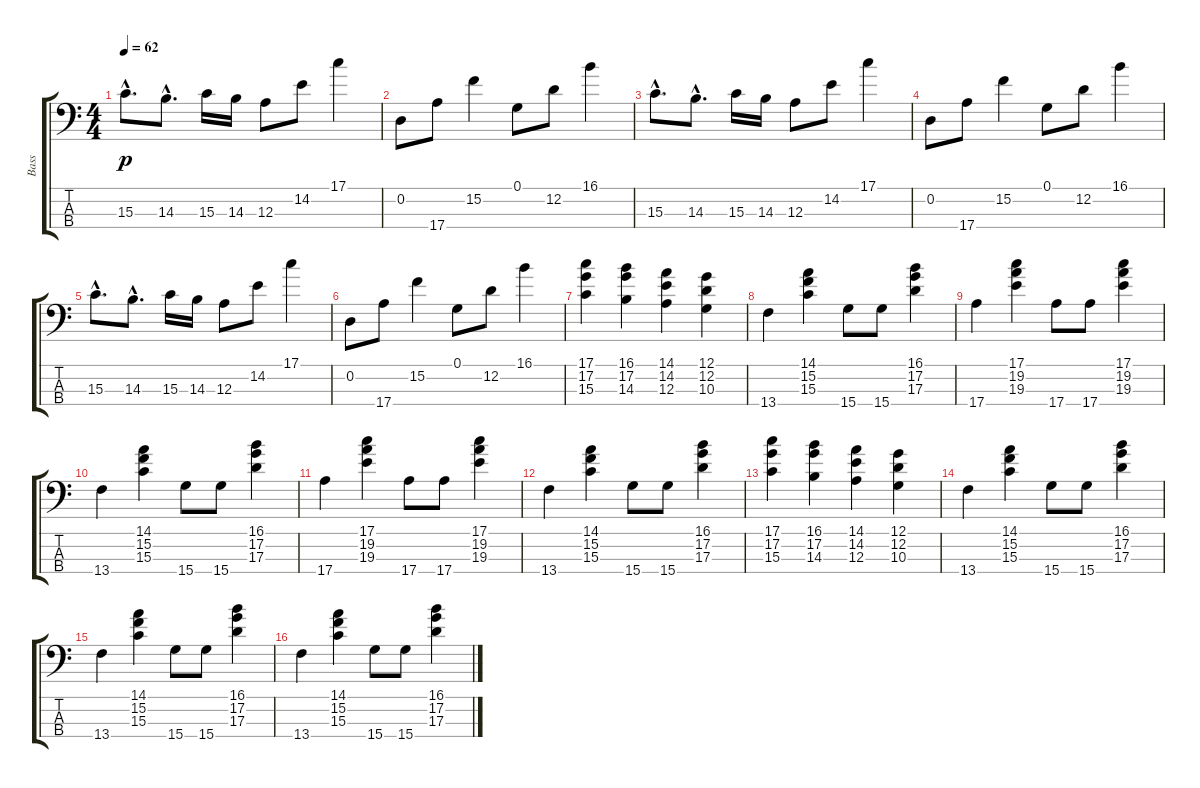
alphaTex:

\track ("Bass" "Bass") {instrument acousticbass}
\staff {score tabs}
\tuning (G2 D2 A1 E1) {hide}
\ts (4 4)
\tempo 62
\clef f4
\ks c
15.3{hac}.8{d dy p} 14.3{hac}.8{d} 15.3.16 14.3.16 12.3.8 14.2.8 17.1.4 |
0.2.8 17.4.8 15.2.4 0.1.8 12.2.8 16.1.4 |
15.3{hac}.8{d} 14.3{hac}.8{d} 15.3.16 14.3.16 12.3.8 14.2.8 17.1.4 |
0.2.8 17.4.8 15.2.4 0.1.8 12.2.8 16.1.4 |
15.3{hac}.8{d} 14.3{hac}.8{d} 15.3.16 14.3.16 12.3.8 14.2.8 17.1.4 |
0.2.8 17.4.8 15.2.4 0.1.8 12.2.8 16.1.4 |
(17.1 17.2 15.3).4 (16.1 17.2 14.3).4 (14.1 14.2 12.3).4 (12.1 12.2 10.3).4 |
13.4.4 (14.1 15.2 15.3).4 15.4.8 15.4.8 (16.1 17.2 17.3).4 |
17.4.4 (17.1 19.2 19.3).4 17.4.8 17.4.8 (17.1 19.2 19.3).4 |
13.4.4 (14.1 15.2 15.3).4 15.4.8 15.4.8 (16.1 17.2 17.3).4 |
17.4.4 (17.1 19.2 19.3).4 17.4.8 17.4.8 (17.1 19.2 19.3).4 |
13.4.4 (14.1 15.2 15.3).4 15.4.8 15.4.8 (16.1 17.2 17.3).4 |
(17.1 17.2 15.3).4 (16.1 17.2 14.3).4 (14.1 14.2 12.3).4 (12.1 12.2 10.3).4 |
13.4.4 (14.1 15.2 15.3).4 15.4.8 15.4.8 (16.1 17.2 17.3).4 |
13.4.4 (14.1 15.2 15.3).4 15.4.8 15.4.8 (16.1 17.2 17.3).4 |
13.4.4 (14.1 15.2 15.3).4 15.4.8 15.4.8 (16.1 17.2 17.3).4
